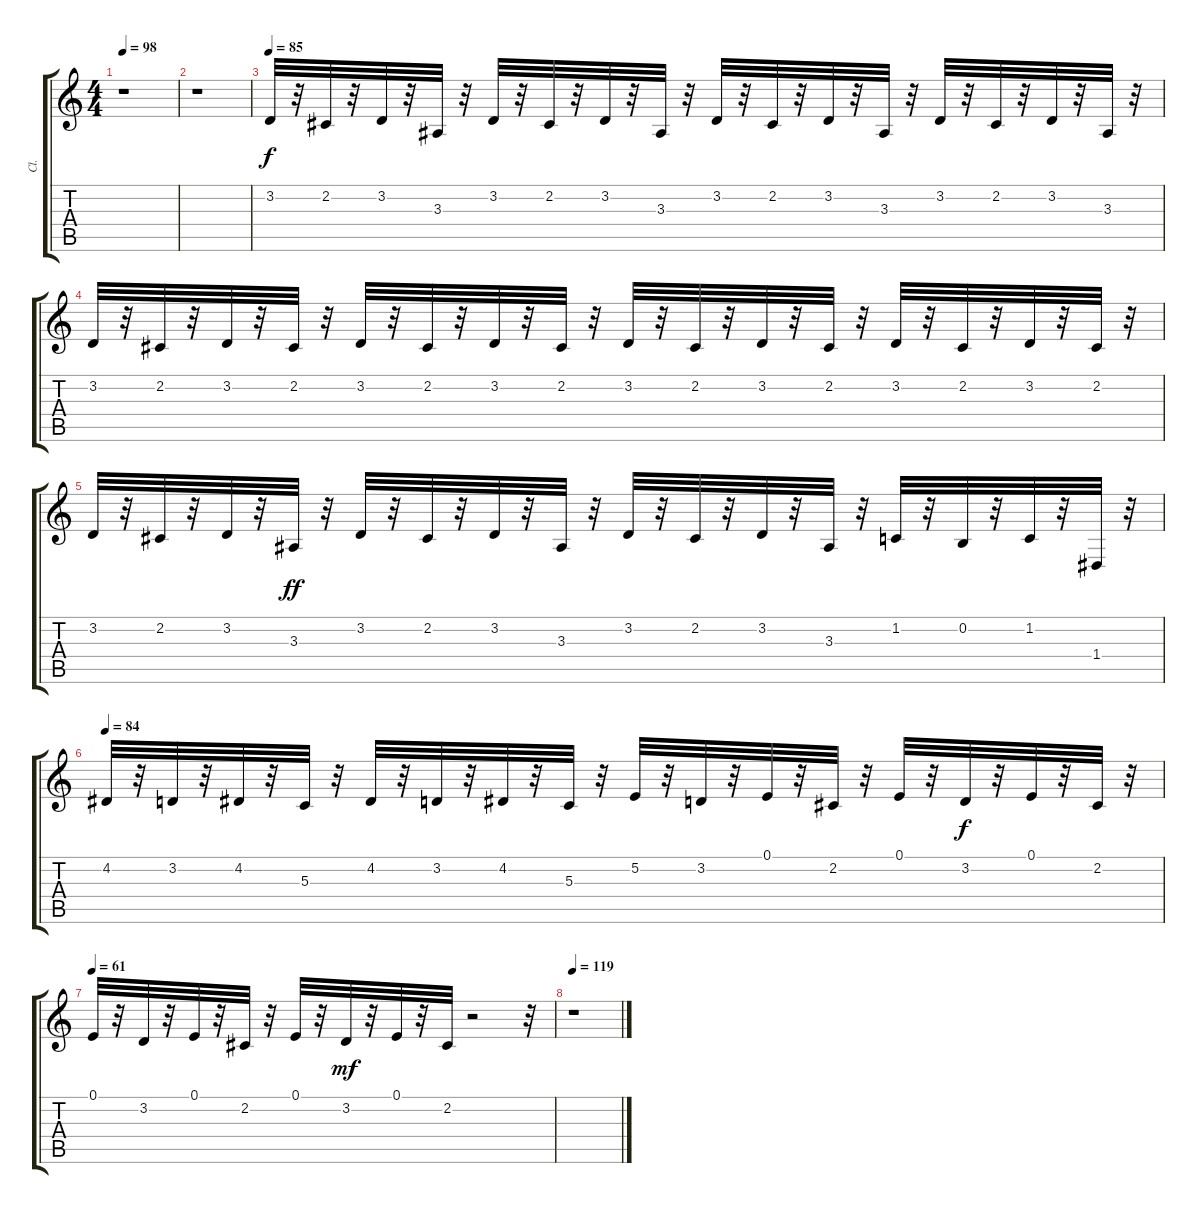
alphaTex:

\track ("Cl.                             " "Cl.       ") {instrument clarinet}
\staff {score tabs}
\tuning (E4 B3 G3 D3 A2 E2) {hide}
\ts (4 4)
\tempo 98
\clef g2
\ks c
r.1{dy f instrument clarinet} |
r.1 |
\tempo 85
3.2.32{balance 8} r.32 2.2.32 r.32 3.2.32 r.32 3.3.32 r.32 3.2.32 r.32 2.2.32 r.32 3.2.32 r.32 3.3.32 r.32 3.2.32 r.32 2.2.32 r.32 3.2.32 r.32 3.3.32 r.32 3.2.32 r.32 2.2.32 r.32 3.2.32 r.32 3.3.32 r.32 |
3.2.32 r.32 2.2.32 r.32 3.2.32 r.32 2.2.32 r.32 3.2.32 r.32 2.2.32 r.32 3.2.32 r.32 2.2.32 r.32 3.2.32 r.32 2.2.32 r.32 3.2.32 r.32 2.2.32 r.32 3.2.32 r.32 2.2.32 r.32 3.2.32 r.32 2.2.32 r.32 |
3.2.32 r.32 2.2.32 r.32 3.2.32 r.32 3.3.32{dy ff} r.32 3.2.32 r.32 2.2.32 r.32 3.2.32 r.32 3.3.32 r.32 3.2.32 r.32 2.2.32 r.32 3.2.32 r.32 3.3.32 r.32 1.2.32 r.32 0.2.32 r.32 1.2.32 r.32 1.4.32 r.32 |
\tempo 84
4.2.32 r.32 3.2.32 r.32 4.2.32 r.32 5.3.32 r.32 4.2.32 r.32 3.2.32 r.32 4.2.32 r.32 5.3.32 r.32 5.2.32 r.32 3.2.32 r.32 0.1.32 r.32 2.2.32 r.32 0.1.32 r.32 3.2.32{dy f} r.32 0.1.32 r.32 2.2.32 r.32 |
\tempo 61
0.1.32 r.32 3.2.32 r.32 0.1.32 r.32 2.2.32 r.32 0.1.32 r.32 3.2.32{dy mf} r.32 0.1.32 r.32 2.2.32 r.2 r.32 |
\tempo 119
r.1
